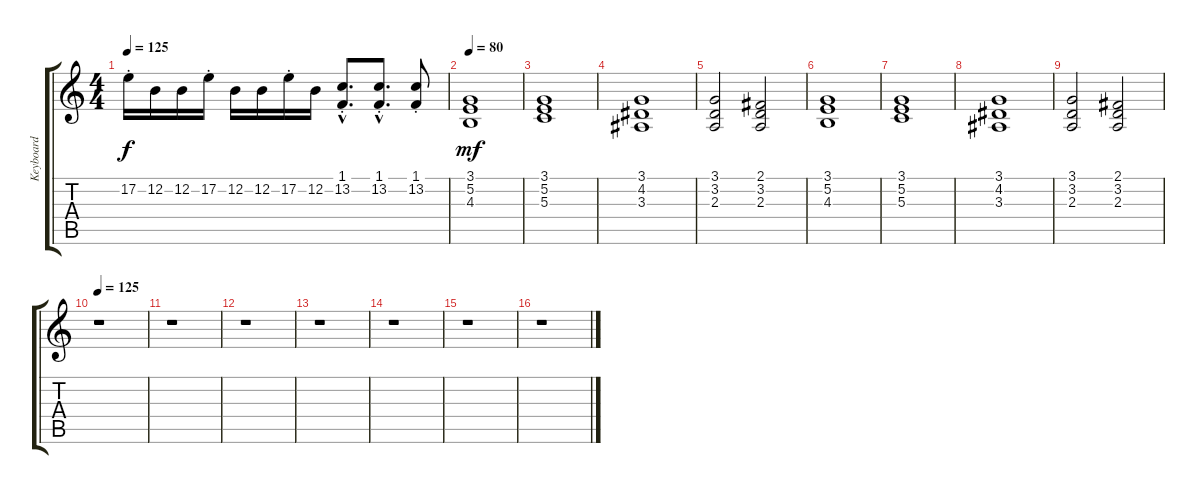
\track ("Keyboard" "Keyboard") {instrument stringensemble1}
\staff {score tabs}
\tuning (E4 B3 G3 D3 A2 E2) {hide}
\ts (4 4)
\tempo 125
\clef g2
\ks c
17.2{st}.16{dy f} 12.2.16 12.2.16 17.2{st}.16 12.2.16 12.2.16 17.2{st}.16 12.2.16 (1.1{hac st} 13.2{hac st}).8{d} (1.1{hac st} 13.2{hac st}).8{d} (1.1{st} 13.2{st}).8 |
\tempo 80
(3.1 5.2 4.3).1{dy mf} |
(3.1 5.2 5.3).1 |
(3.1 4.2 3.3).1 |
(3.1 3.2 2.3).2 (2.1 3.2 2.3).2 |
(3.1 5.2 4.3).1 |
(3.1 5.2 5.3).1 |
(3.1 4.2 3.3).1 |
(3.1 3.2 2.3).2 (2.1 3.2 2.3).2 |
\tempo 125
r.1 |
r.1 |
r.1 |
r.1 |
r.1 |
r.1 |
r.1
